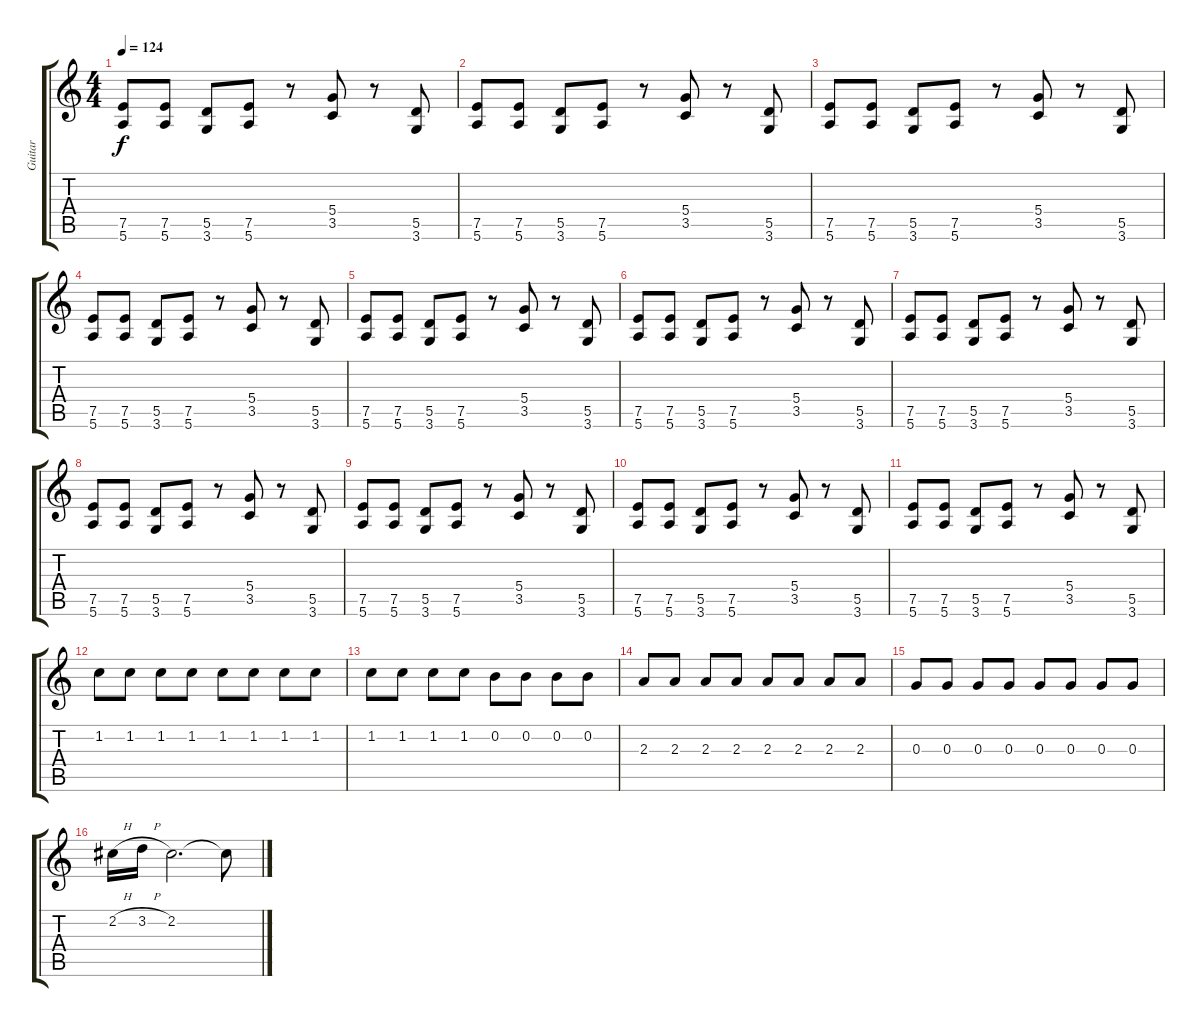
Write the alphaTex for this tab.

\track ("Guitar" "Guitar") {instrument distortionguitar}
\staff {score tabs}
\tuning (E4 B3 G3 D3 A2 E2) {hide}
\ts (4 4)
\tempo 124
\clef g2
\ks c
(7.5 5.6).8{dy f} (7.5 5.6).8 (5.5 3.6).8 (7.5 5.6).8 r.8 (5.4 3.5).8 r.8 (5.5 3.6).8 |
(7.5 5.6).8 (7.5 5.6).8 (5.5 3.6).8 (7.5 5.6).8 r.8 (5.4 3.5).8 r.8 (5.5 3.6).8 |
(7.5 5.6).8 (7.5 5.6).8 (5.5 3.6).8 (7.5 5.6).8 r.8 (5.4 3.5).8 r.8 (5.5 3.6).8 |
(7.5 5.6).8 (7.5 5.6).8 (5.5 3.6).8 (7.5 5.6).8 r.8 (5.4 3.5).8 r.8 (5.5 3.6).8 |
(7.5 5.6).8 (7.5 5.6).8 (5.5 3.6).8 (7.5 5.6).8 r.8 (5.4 3.5).8 r.8 (5.5 3.6).8 |
(7.5 5.6).8 (7.5 5.6).8 (5.5 3.6).8 (7.5 5.6).8 r.8 (5.4 3.5).8 r.8 (5.5 3.6).8 |
(7.5 5.6).8 (7.5 5.6).8 (5.5 3.6).8 (7.5 5.6).8 r.8 (5.4 3.5).8 r.8 (5.5 3.6).8 |
(7.5 5.6).8 (7.5 5.6).8 (5.5 3.6).8 (7.5 5.6).8 r.8 (5.4 3.5).8 r.8 (5.5 3.6).8 |
(7.5 5.6).8 (7.5 5.6).8 (5.5 3.6).8 (7.5 5.6).8 r.8 (5.4 3.5).8 r.8 (5.5 3.6).8 |
(7.5 5.6).8 (7.5 5.6).8 (5.5 3.6).8 (7.5 5.6).8 r.8 (5.4 3.5).8 r.8 (5.5 3.6).8 |
(7.5 5.6).8 (7.5 5.6).8 (5.5 3.6).8 (7.5 5.6).8 r.8 (5.4 3.5).8 r.8 (5.5 3.6).8 |
1.2.8 1.2.8 1.2.8 1.2.8 1.2.8 1.2.8 1.2.8 1.2.8 |
1.2.8 1.2.8 1.2.8 1.2.8 0.2.8 0.2.8 0.2.8 0.2.8 |
2.3.8 2.3.8 2.3.8 2.3.8 2.3.8 2.3.8 2.3.8 2.3.8 |
0.3.8 0.3.8 0.3.8 0.3.8 0.3.8 0.3.8 0.3.8 0.3.8 |
2.2{h}.16 3.2{h}.16 2.2.2{d} 2.2{t}.8
